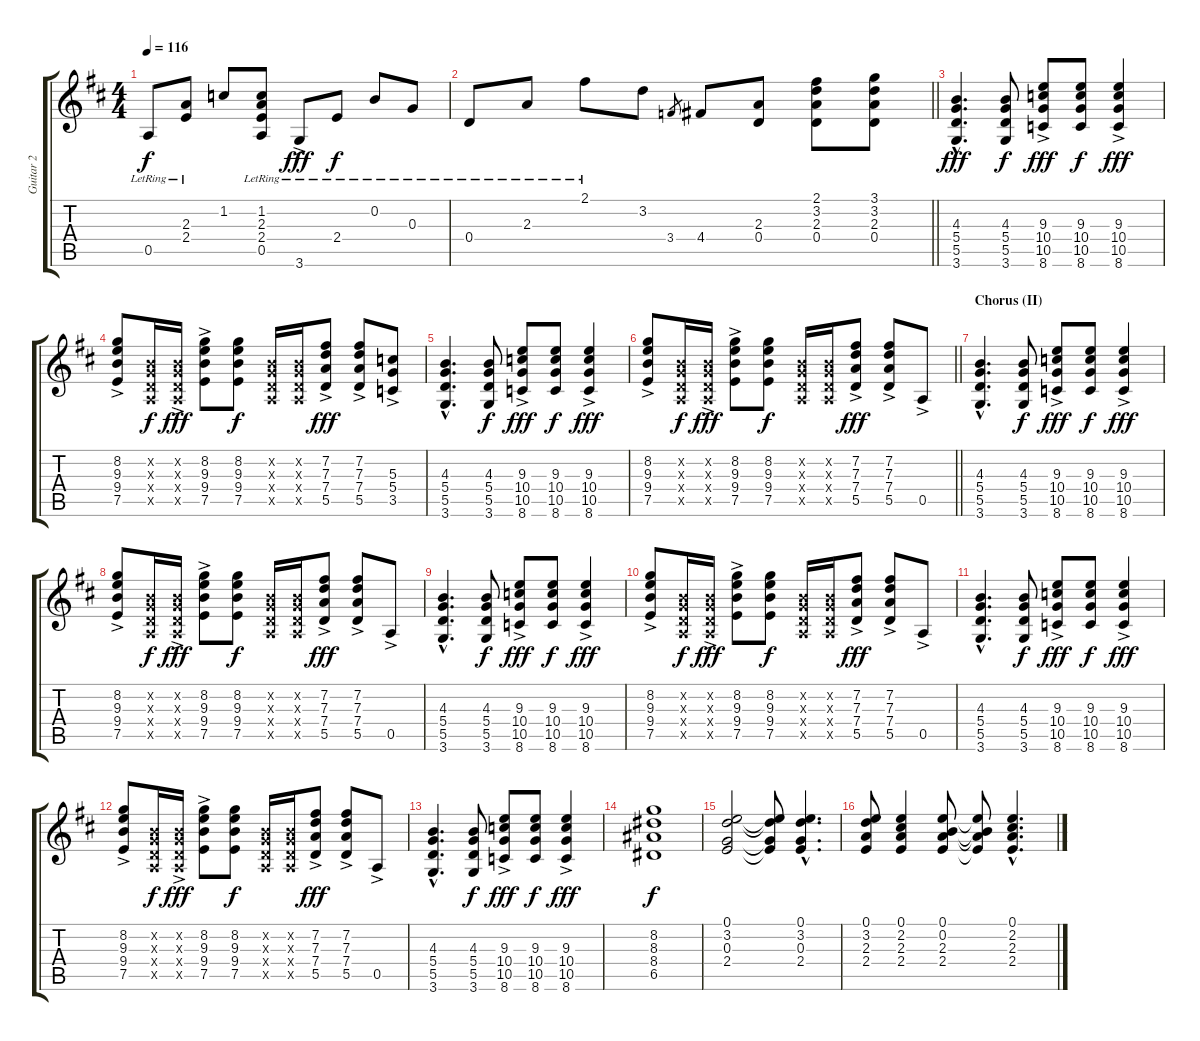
\track ("Guitar 2" "Guitar 2") {instrument overdrivenguitar}
\staff {score tabs}
\tuning (E4 B3 G3 D3 A2 E2) {hide}
\ts (4 4)
\tempo 116
\clef g2
\ks d
0.5{lr}.8{dy f} (2.3{lr} 2.4{lr}).8 1.2.8 (1.2{lr} 2.3{lr} 2.4{lr} 0.5{lr}).8 3.6{ac lr}.8{dy fff} 2.4{lr}.8{dy f} 0.2{lr}.8 0.3{lr}.8 |
\barLineRight lightlight
0.4{lr}.8 2.3{lr}.8 2.1{lr}.8 3.2.8 3.4.8{gr} 4.4.8 (2.3 0.4).8 (2.1 3.2 2.3 0.4).8 (3.1 3.2 2.3 0.4).8 |
(4.3{hac} 5.4{hac} 5.5{hac} 3.6{hac}).4{d dy fff} (4.3 5.4 5.5 3.6).8{dy f} (9.3{ac} 10.4{ac} 10.5{ac} 8.6{ac}).8{dy fff} (9.3 10.4 10.5 8.6).8{dy f} (9.3{ac} 10.4{ac} 10.5{ac} 8.6{ac}).4{dy fff} |
(8.2{ac} 9.3{ac} 9.4{ac} 7.5{ac}).8 (0.2{x} 0.3{x} 0.4{x} 0.5{x}).16{dy f} (0.2{ac x} 0.3{ac x} 0.4{ac x} 0.5{ac x}).16{dy fff} (8.2{ac} 9.3{ac} 9.4{ac} 7.5{ac}).8 (8.2 9.3 9.4 7.5).8{dy f} (0.2{x} 0.3{x} 0.4{x} 0.5{x}).16 (0.2{x} 0.3{x} 0.4{x} 0.5{x}).16 (7.2{ac} 7.3{ac} 7.4{ac} 5.5{ac}).8{dy fff} (7.2{ac} 7.3{ac} 7.4{ac} 5.5{ac}).8 (5.3{ac} 5.4{ac} 3.5{ac}).8 |
(4.3{hac} 5.4{hac} 5.5{hac} 3.6{hac}).4{d} (4.3 5.4 5.5 3.6).8{dy f} (9.3{ac} 10.4{ac} 10.5{ac} 8.6{ac}).8{dy fff} (9.3 10.4 10.5 8.6).8{dy f} (9.3{ac} 10.4{ac} 10.5{ac} 8.6{ac}).4{dy fff} |
\barLineRight lightlight
(8.2{ac} 9.3{ac} 9.4{ac} 7.5{ac}).8 (0.2{x} 0.3{x} 0.4{x} 0.5{x}).16{dy f} (0.2{ac x} 0.3{ac x} 0.4{ac x} 0.5{ac x}).16{dy fff} (8.2{ac} 9.3{ac} 9.4{ac} 7.5{ac}).8 (8.2 9.3 9.4 7.5).8{dy f} (0.2{x} 0.3{x} 0.4{x} 0.5{x}).16 (0.2{x} 0.3{x} 0.4{x} 0.5{x}).16 (7.2{ac} 7.3{ac} 7.4{ac} 5.5{ac}).8{dy fff} (7.2{ac} 7.3{ac} 7.4{ac} 5.5{ac}).8 0.5{ac}.8 |
\section ("" "Chorus (II)")
(4.3{hac} 5.4{hac} 5.5{hac} 3.6{hac}).4{d} (4.3 5.4 5.5 3.6).8{dy f} (9.3{ac} 10.4{ac} 10.5{ac} 8.6{ac}).8{dy fff} (9.3 10.4 10.5 8.6).8{dy f} (9.3{ac} 10.4{ac} 10.5{ac} 8.6{ac}).4{dy fff} |
(8.2{ac} 9.3{ac} 9.4{ac} 7.5{ac}).8 (0.2{x} 0.3{x} 0.4{x} 0.5{x}).16{dy f} (0.2{ac x} 0.3{ac x} 0.4{ac x} 0.5{ac x}).16{dy fff} (8.2{ac} 9.3{ac} 9.4{ac} 7.5{ac}).8 (8.2 9.3 9.4 7.5).8{dy f} (0.2{x} 0.3{x} 0.4{x} 0.5{x}).16 (0.2{x} 0.3{x} 0.4{x} 0.5{x}).16 (7.2{ac} 7.3{ac} 7.4{ac} 5.5{ac}).8{dy fff} (7.2{ac} 7.3{ac} 7.4{ac} 5.5{ac}).8 0.5{ac}.8 |
(4.3{hac} 5.4{hac} 5.5{hac} 3.6{hac}).4{d} (4.3 5.4 5.5 3.6).8{dy f} (9.3{ac} 10.4{ac} 10.5{ac} 8.6{ac}).8{dy fff} (9.3 10.4 10.5 8.6).8{dy f} (9.3{ac} 10.4{ac} 10.5{ac} 8.6{ac}).4{dy fff} |
(8.2{ac} 9.3{ac} 9.4{ac} 7.5{ac}).8 (0.2{x} 0.3{x} 0.4{x} 0.5{x}).16{dy f} (0.2{ac x} 0.3{ac x} 0.4{ac x} 0.5{ac x}).16{dy fff} (8.2{ac} 9.3{ac} 9.4{ac} 7.5{ac}).8 (8.2 9.3 9.4 7.5).8{dy f} (0.2{x} 0.3{x} 0.4{x} 0.5{x}).16 (0.2{x} 0.3{x} 0.4{x} 0.5{x}).16 (7.2{ac} 7.3{ac} 7.4{ac} 5.5{ac}).8{dy fff} (7.2{ac} 7.3{ac} 7.4{ac} 5.5{ac}).8 0.5{ac}.8 |
(4.3{hac} 5.4{hac} 5.5{hac} 3.6{hac}).4{d} (4.3 5.4 5.5 3.6).8{dy f} (9.3{ac} 10.4{ac} 10.5{ac} 8.6{ac}).8{dy fff} (9.3 10.4 10.5 8.6).8{dy f} (9.3{ac} 10.4{ac} 10.5{ac} 8.6{ac}).4{dy fff} |
(8.2{ac} 9.3{ac} 9.4{ac} 7.5{ac}).8 (0.2{x} 0.3{x} 0.4{x} 0.5{x}).16{dy f} (0.2{ac x} 0.3{ac x} 0.4{ac x} 0.5{ac x}).16{dy fff} (8.2{ac} 9.3{ac} 9.4{ac} 7.5{ac}).8 (8.2 9.3 9.4 7.5).8{dy f} (0.2{x} 0.3{x} 0.4{x} 0.5{x}).16 (0.2{x} 0.3{x} 0.4{x} 0.5{x}).16 (7.2{ac} 7.3{ac} 7.4{ac} 5.5{ac}).8{dy fff} (7.2{ac} 7.3{ac} 7.4{ac} 5.5{ac}).8 0.5{ac}.8 |
(4.3{hac} 5.4{hac} 5.5{hac} 3.6{hac}).4{d} (4.3 5.4 5.5 3.6).8{dy f} (9.3{ac} 10.4{ac} 10.5{ac} 8.6{ac}).8{dy fff} (9.3 10.4 10.5 8.6).8{dy f} (9.3{ac} 10.4{ac} 10.5{ac} 8.6{ac}).4{dy fff} |
(8.2 8.3 8.4 6.5).1{dy f} |
(0.1 3.2 0.3 2.4).2 (0.1{t} 3.2{t} 0.3{t} 2.4{t}).8 (0.1{hac} 3.2{hac} 0.3{hac} 2.4{hac}).4{d} |
(0.1 3.2 2.3 2.4).8 (0.1 2.2 2.3 2.4).4 (0.1 0.2 2.3 2.4).8 (0.1{t} 0.2{t} 2.3{t} 2.4{t}).8 (0.1{hac} 2.2{hac} 2.3{hac} 2.4{hac}).4{d}
